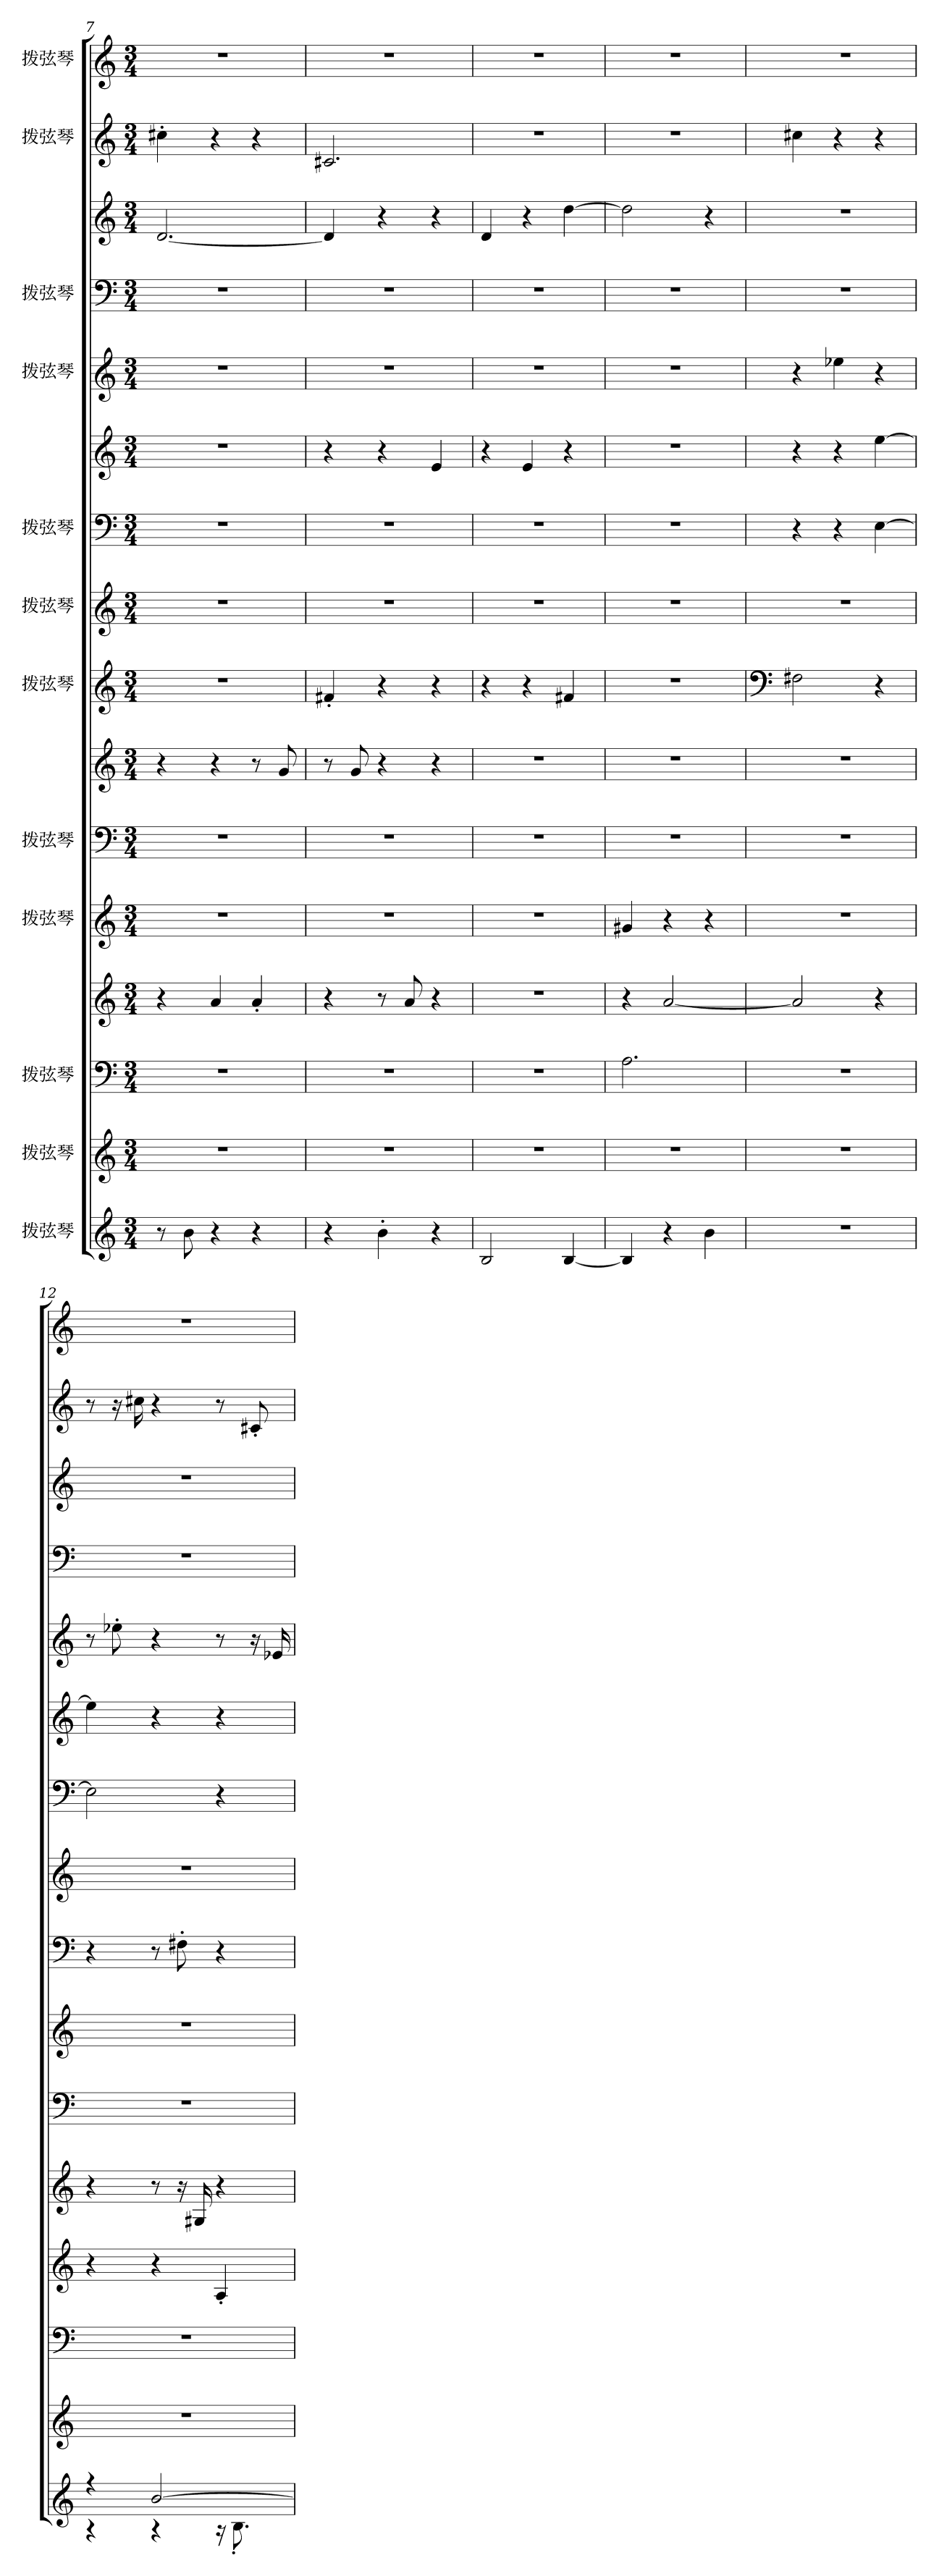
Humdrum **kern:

**kern	**kern	**kern	**kern	**kern	**kern	**kern	**kern	**kern	**kern	**kern	**kern	**kern	**kern	**kern	**kern
*part12	*part11	*part10	*part10	*part9	*part8	*part8	*part7	*part6	*part5	*part5	*part4	*part3	*part3	*part2	*part1
*staff16	*staff15	*staff14	*staff13	*staff12	*staff11	*staff10	*staff9	*staff8	*staff7	*staff6	*staff5	*staff4	*staff3	*staff2	*staff1
*I"拨弦琴	*I"拨弦琴	*I"拨弦琴	*	*I"拨弦琴	*I"拨弦琴	*	*I"拨弦琴	*I"拨弦琴	*I"拨弦琴	*	*I"拨弦琴	*I"拨弦琴	*	*I"拨弦琴	*I"拨弦琴
*clefG2	*clefG2	*clefF4	*clefG2	*clefG2	*clefF4	*clefG2	*clefG2	*clefG2	*clefF4	*clefG2	*clefG2	*clefF4	*clefG2	*clefG2	*clefG2
*k[]	*k[]	*k[]	*k[]	*k[]	*k[]	*k[]	*k[]	*k[]	*k[]	*k[]	*k[]	*k[]	*k[]	*k[]	*k[]
*M3/4	*M3/4	*M3/4	*M3/4	*M3/4	*M3/4	*M3/4	*M3/4	*M3/4	*M3/4	*M3/4	*M3/4	*M3/4	*M3/4	*M3/4	*M3/4
=7	=7	=7	=7	=7	=7	=7	=7	=7	=7	=7	=7	=7	=7	=7	=7
8r	2.r	2.r	4r	2.r	2.r	4r	2.r	2.r	2.r	2.r	2.r	2.r	[2.d/	4cc#X'\	2.r
8b\	.	.	.	.	.	.	.	.	.	.	.	.	.	.	.
4r	.	.	4a/	.	.	4r	.	.	.	.	.	.	.	4r	.
4r	.	.	4a'/	.	.	8r	.	.	.	.	.	.	.	4r	.
.	.	.	.	.	.	8g/	.	.	.	.	.	.	.	.	.
=8	=8	=8	=8	=8	=8	=8	=8	=8	=8	=8	=8	=8	=8	=8	=8
4r	2.r	2.r	4r	2.r	2.r	8r	4f#X'/	2.r	2.r	4r	2.r	2.r	4d/]	2.c#X/	2.r
.	.	.	.	.	.	8g/	.	.	.	.	.	.	.	.	.
4b'\	.	.	8r	.	.	4r	4r	.	.	4r	.	.	4r	.	.
.	.	.	8a/	.	.	.	.	.	.	.	.	.	.	.	.
4r	.	.	4r	.	.	4r	4r	.	.	4e/	.	.	4r	.	.
=9	=9	=9	=9	=9	=9	=9	=9	=9	=9	=9	=9	=9	=9	=9	=9
2B/	2.r	2.r	2.r	2.r	2.r	2.r	4r	2.r	2.r	4r	2.r	2.r	4d/	2.r	2.r
.	.	.	.	.	.	.	4r	.	.	4e/	.	.	4r	.	.
[4B/	.	.	.	.	.	.	4f#X/	.	.	4r	.	.	[4dd\	.	.
=10	=10	=10	=10	=10	=10	=10	=10	=10	=10	=10	=10	=10	=10	=10	=10
4B/]	2.r	2.A\	4r	4g#X/	2.r	2.r	2.r	2.r	2.r	2.r	2.r	2.r	2dd\]	2.r	2.r
4r	.	.	[2a/	4r	.	.	.	.	.	.	.	.	.	.	.
4b\	.	.	.	4r	.	.	.	.	.	.	.	.	4r	.	.
=11	=11	=11	=11	=11	=11	=11	=11	=11	=11	=11	=11	=11	=11	=11	=11
*	*	*	*	*	*	*	*clefF4	*	*	*	*	*	*	*	*
2.r	2.r	2.r	2a/]	2.r	2.r	2.r	2F#X\	2.r	4r	4r	4r	2.r	2.r	4cc#X\	2.r
.	.	.	.	.	.	.	.	.	4r	4r	4ee-X\	.	.	4r	.
.	.	.	4r	.	.	.	4r	.	[4E\	[4ee\	4r	.	.	4r	.
!!LO:PB:g=z
=12	=12	=12	=12	=12	=12	=12	=12	=12	=12	=12	=12	=12	=12	=12	=12
*^	*	*	*	*	*	*	*	*	*	*	*	*	*	*	*
4r	4r	2.r	2.r	4r	4r	2.r	2.r	4r	2.r	2E\]	4ee\]	8r	2.r	2.r	8r	2.r
.	.	.	.	.	.	.	.	.	.	.	.	8ee-X'\	.	.	16r	.
.	.	.	.	.	.	.	.	.	.	.	.	.	.	.	16cc#X\	.
[2b/	4r	.	.	4r	8r	.	.	8r	.	.	4r	4r	.	.	4r	.
.	.	.	.	.	16r	.	.	8F#X'\	.	.	.	.	.	.	.	.
.	.	.	.	.	16G#X/	.	.	.	.	.	.	.	.	.	.	.
.	16r	.	.	4A'/	4r	.	.	4r	.	4r	4r	8r	.	.	8r	.
.	8.B'\	.	.	.	.	.	.	.	.	.	.	.	.	.	.	.
.	.	.	.	.	.	.	.	.	.	.	.	16r	.	.	8c#X'/	.
.	.	.	.	.	.	.	.	.	.	.	.	16e-X/	.	.	.	.
*v	*v	*	*	*	*	*	*	*	*	*	*	*	*	*	*	*
=	=	=	=	=	=	=	=	=	=	=	=	=	=	=	=
*-	*-	*-	*-	*-	*-	*-	*-	*-	*-	*-	*-	*-	*-	*-	*-
